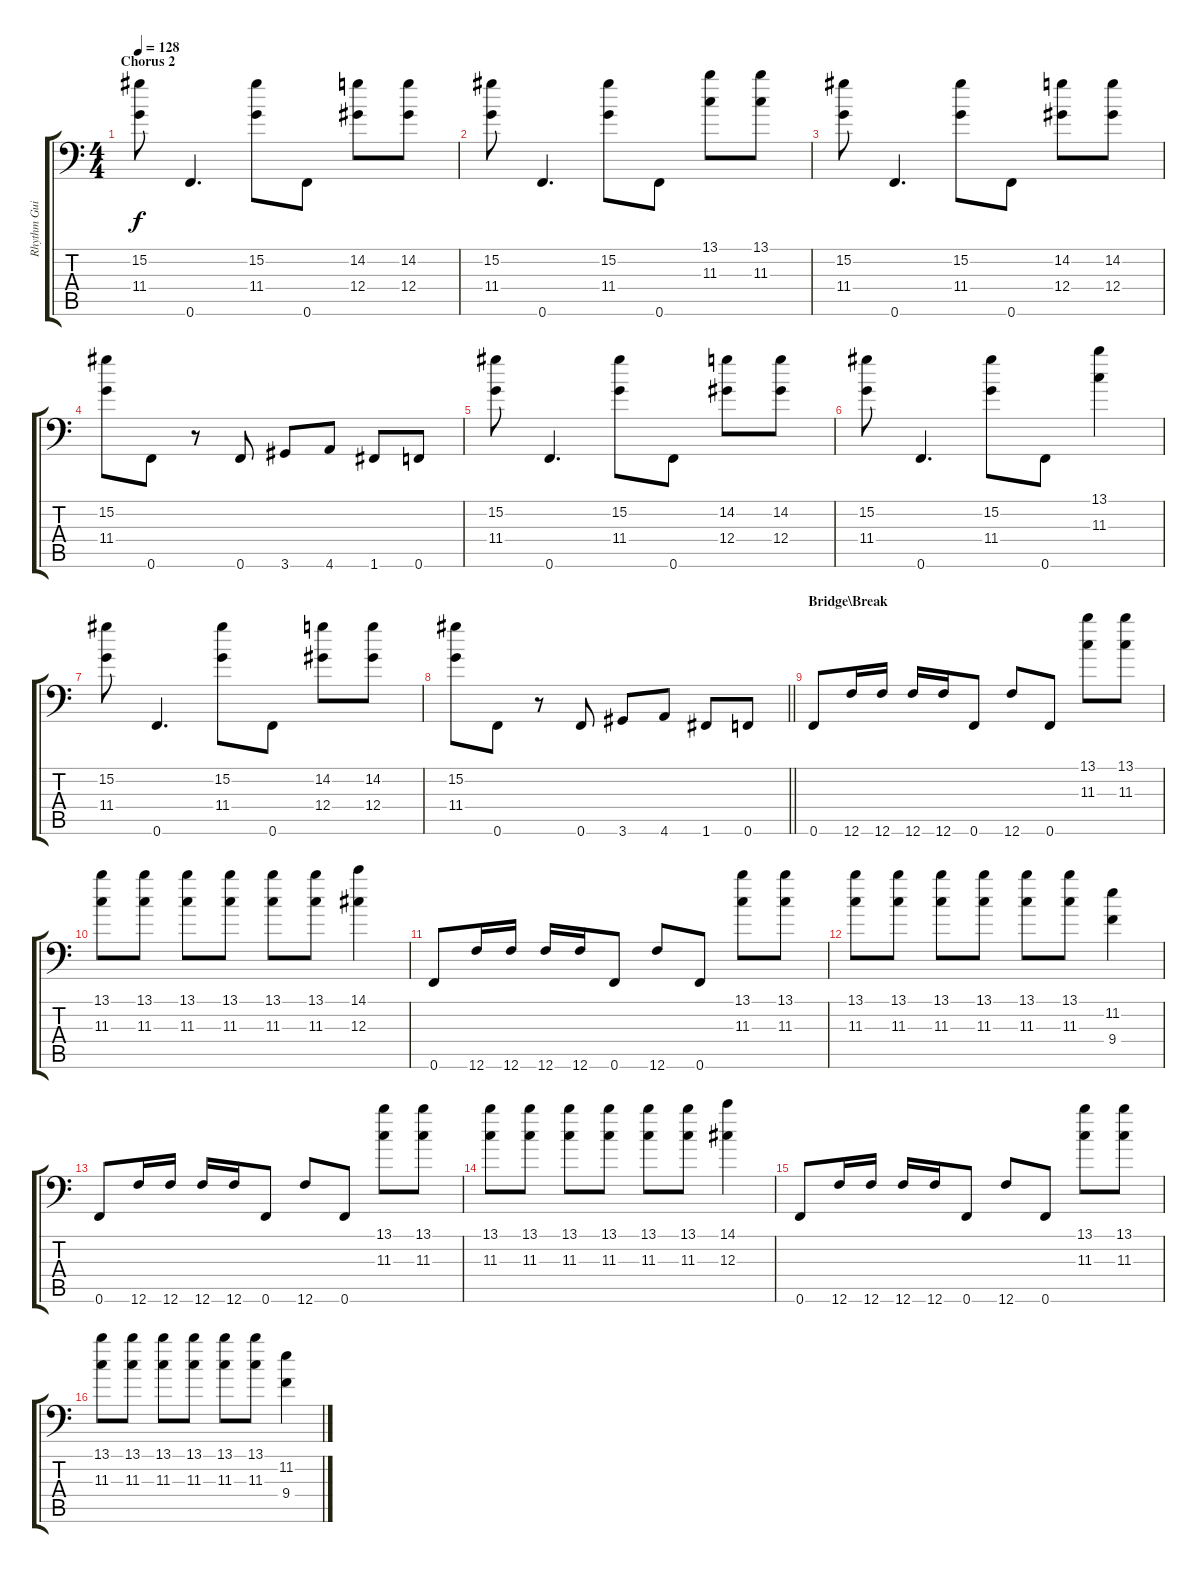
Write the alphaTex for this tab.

\track ("Rhythm Guitar" "Rhythm Gui") {instrument distortionguitar}
\staff {score tabs}
\tuning (Bb3 F3 Db3 Ab2 Eb2 F1) {hide}
\ts (4 4)
\section ("" "Chorus 2")
\tempo 128
\clef f4
\ks c
(15.2 11.4).8{dy f} 0.6.4{d} (15.2 11.4).8 0.6.8 (14.2 12.4).8 (14.2 12.4).8 |
(15.2 11.4).8 0.6.4{d} (15.2 11.4).8 0.6.8 (13.1 11.3).8 (13.1 11.3).8 |
(15.2 11.4).8 0.6.4{d} (15.2 11.4).8 0.6.8 (14.2 12.4).8 (14.2 12.4).8 |
(15.2 11.4).8 0.6.8 r.8 0.6.8 3.6.8 4.6.8 1.6.8 0.6.8 |
(15.2 11.4).8 0.6.4{d} (15.2 11.4).8 0.6.8 (14.2 12.4).8 (14.2 12.4).8 |
(15.2 11.4).8 0.6.4{d} (15.2 11.4).8 0.6.8 (13.1 11.3).4 |
(15.2 11.4).8 0.6.4{d} (15.2 11.4).8 0.6.8 (14.2 12.4).8 (14.2 12.4).8 |
\barLineRight lightlight
(15.2 11.4).8 0.6.8 r.8 0.6.8 3.6.8 4.6.8 1.6.8 0.6.8 |
\section ("" "Bridge\\Break")
0.6.8 12.6.16 12.6.16 12.6.16 12.6.16 0.6.8 12.6.8 0.6.8 (13.1 11.3).8 (13.1 11.3).8 |
(13.1 11.3).8 (13.1 11.3).8 (13.1 11.3).8 (13.1 11.3).8 (13.1 11.3).8 (13.1 11.3).8 (14.1 12.3).4 |
0.6.8 12.6.16 12.6.16 12.6.16 12.6.16 0.6.8 12.6.8 0.6.8 (13.1 11.3).8 (13.1 11.3).8 |
(13.1 11.3).8 (13.1 11.3).8 (13.1 11.3).8 (13.1 11.3).8 (13.1 11.3).8 (13.1 11.3).8 (11.2 9.4).4 |
0.6.8 12.6.16 12.6.16 12.6.16 12.6.16 0.6.8 12.6.8 0.6.8 (13.1 11.3).8 (13.1 11.3).8 |
(13.1 11.3).8 (13.1 11.3).8 (13.1 11.3).8 (13.1 11.3).8 (13.1 11.3).8 (13.1 11.3).8 (14.1 12.3).4 |
0.6.8 12.6.16 12.6.16 12.6.16 12.6.16 0.6.8 12.6.8 0.6.8 (13.1 11.3).8 (13.1 11.3).8 |
(13.1 11.3).8 (13.1 11.3).8 (13.1 11.3).8 (13.1 11.3).8 (13.1 11.3).8 (13.1 11.3).8 (11.2 9.4).4
